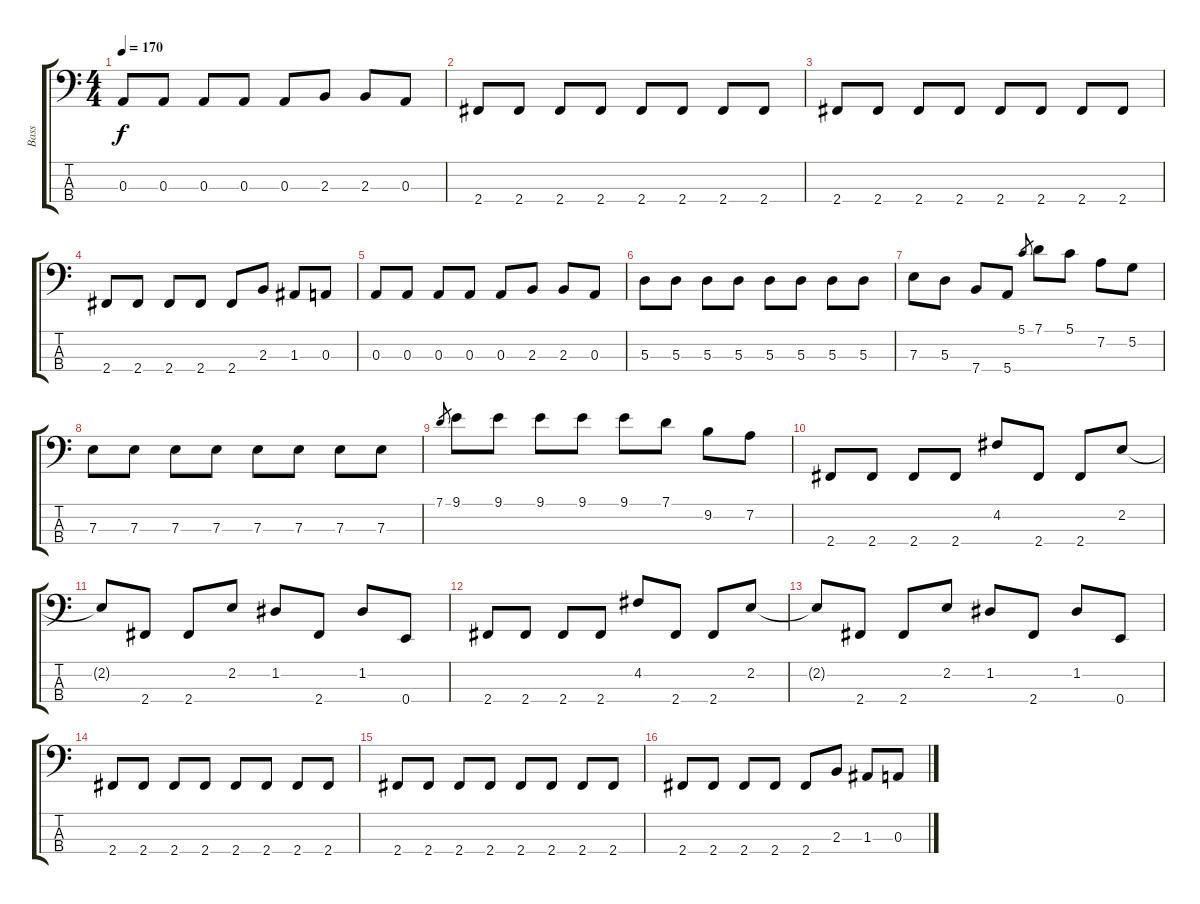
\track ("Bass" "Bass") {instrument electricbassfinger}
\staff {score tabs}
\tuning (G2 D2 A1 E1) {hide}
\ts (4 4)
\tempo 170
\clef f4
\ks c
0.3.8{dy f} 0.3.8 0.3.8 0.3.8 0.3.8 2.3.8 2.3.8 0.3.8 |
2.4.8 2.4.8 2.4.8 2.4.8 2.4.8 2.4.8 2.4.8 2.4.8 |
2.4.8 2.4.8 2.4.8 2.4.8 2.4.8 2.4.8 2.4.8 2.4.8 |
2.4.8 2.4.8 2.4.8 2.4.8 2.4.8 2.3.8 1.3.8 0.3.8 |
0.3.8 0.3.8 0.3.8 0.3.8 0.3.8 2.3.8 2.3.8 0.3.8 |
5.3.8 5.3.8 5.3.8 5.3.8 5.3.8 5.3.8 5.3.8 5.3.8 |
7.3.8 5.3.8 7.4.8 5.4.8 5.1.8{gr} 7.1.8 5.1.8 7.2.8 5.2.8 |
7.3.8 7.3.8 7.3.8 7.3.8 7.3.8 7.3.8 7.3.8 7.3.8 |
7.1.8{gr} 9.1.8 9.1.8 9.1.8 9.1.8 9.1.8 7.1.8 9.2.8 7.2.8 |
2.4.8 2.4.8 2.4.8 2.4.8 4.2.8 2.4.8 2.4.8 2.2.8 |
2.2{t}.8 2.4.8 2.4.8 2.2.8 1.2.8 2.4.8 1.2.8 0.4.8 |
2.4.8 2.4.8 2.4.8 2.4.8 4.2.8 2.4.8 2.4.8 2.2.8 |
2.2{t}.8 2.4.8 2.4.8 2.2.8 1.2.8 2.4.8 1.2.8 0.4.8 |
2.4.8 2.4.8 2.4.8 2.4.8 2.4.8 2.4.8 2.4.8 2.4.8 |
2.4.8 2.4.8 2.4.8 2.4.8 2.4.8 2.4.8 2.4.8 2.4.8 |
2.4.8 2.4.8 2.4.8 2.4.8 2.4.8 2.3.8 1.3.8 0.3.8
